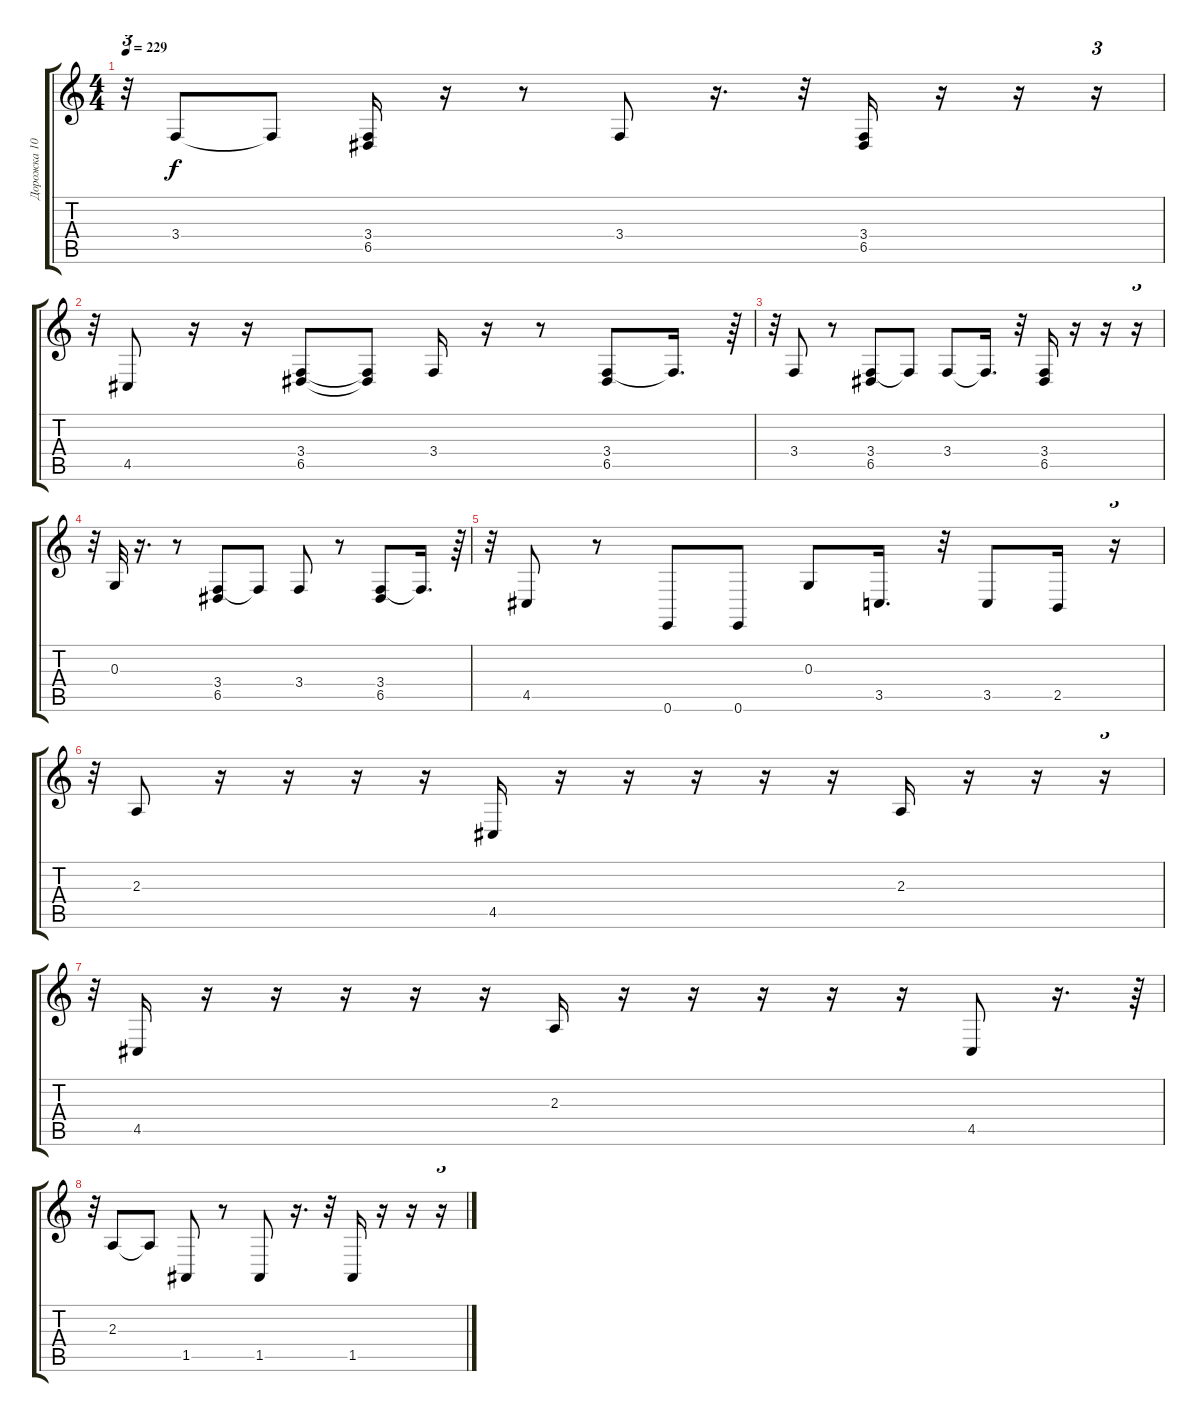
\track ("Дорожка 10" "Дорожка 10") {instrument drawbarorgan}
\staff {score tabs}
\tuning (E4 B3 G3 D3 A2 E2) {hide}
\ts (4 4)
\tempo 229
\clef g2
\ks c
r.32{tu (3 2) dy f} 3.4.8 3.4{t}.8 (3.4 6.5).16 r.16 r.8 3.4.8 r.16{d} r.32 (3.4 6.5).16 r.16 r.16 r.16{tu (3 2)} |
r.32{tu (3 2)} 4.5.8 r.16 r.16 (3.4 6.5).8 (3.4{t} 6.5{t}).8 3.4.16 r.16 r.8 (3.4 6.5).8 3.4{t}.16{d} r.64{tu (3 2)} |
r.32{tu (3 2)} 3.4.8 r.8 (3.4 6.5).8 3.4{t}.8 3.4.8 3.4{t}.16{d} r.32 (3.4 6.5).16 r.16 r.16 r.16{tu (3 2)} |
r.32{tu (3 2)} 0.3.32 r.16{d} r.8 (3.4 6.5).8 3.4{t}.8 3.4.8 r.8 (3.4 6.5).8 3.4{t}.16{d} r.64{tu (3 2)} |
r.32{tu (3 2)} 4.5.8 r.8 0.6.8 0.6.8 0.3.8 3.5.16{d} r.32 3.5.8 2.5.16 r.16{tu (3 2)} |
r.32{tu (3 2)} 2.3.8 r.16 r.16 r.16 r.16 4.5.16 r.16 r.16 r.16 r.16 r.16 2.3.16 r.16 r.16 r.16{tu (3 2)} |
r.32{tu (3 2)} 4.5.16 r.16 r.16 r.16 r.16 r.16 2.3.16 r.16 r.16 r.16 r.16 r.16 4.5.8 r.16{d} r.64{tu (3 2)} |
r.32{tu (3 2)} 2.3.8 2.3{t}.8 1.5.8 r.8 1.5.8 r.16{d} r.32 1.5.16 r.16 r.16 r.16{tu (3 2)}
